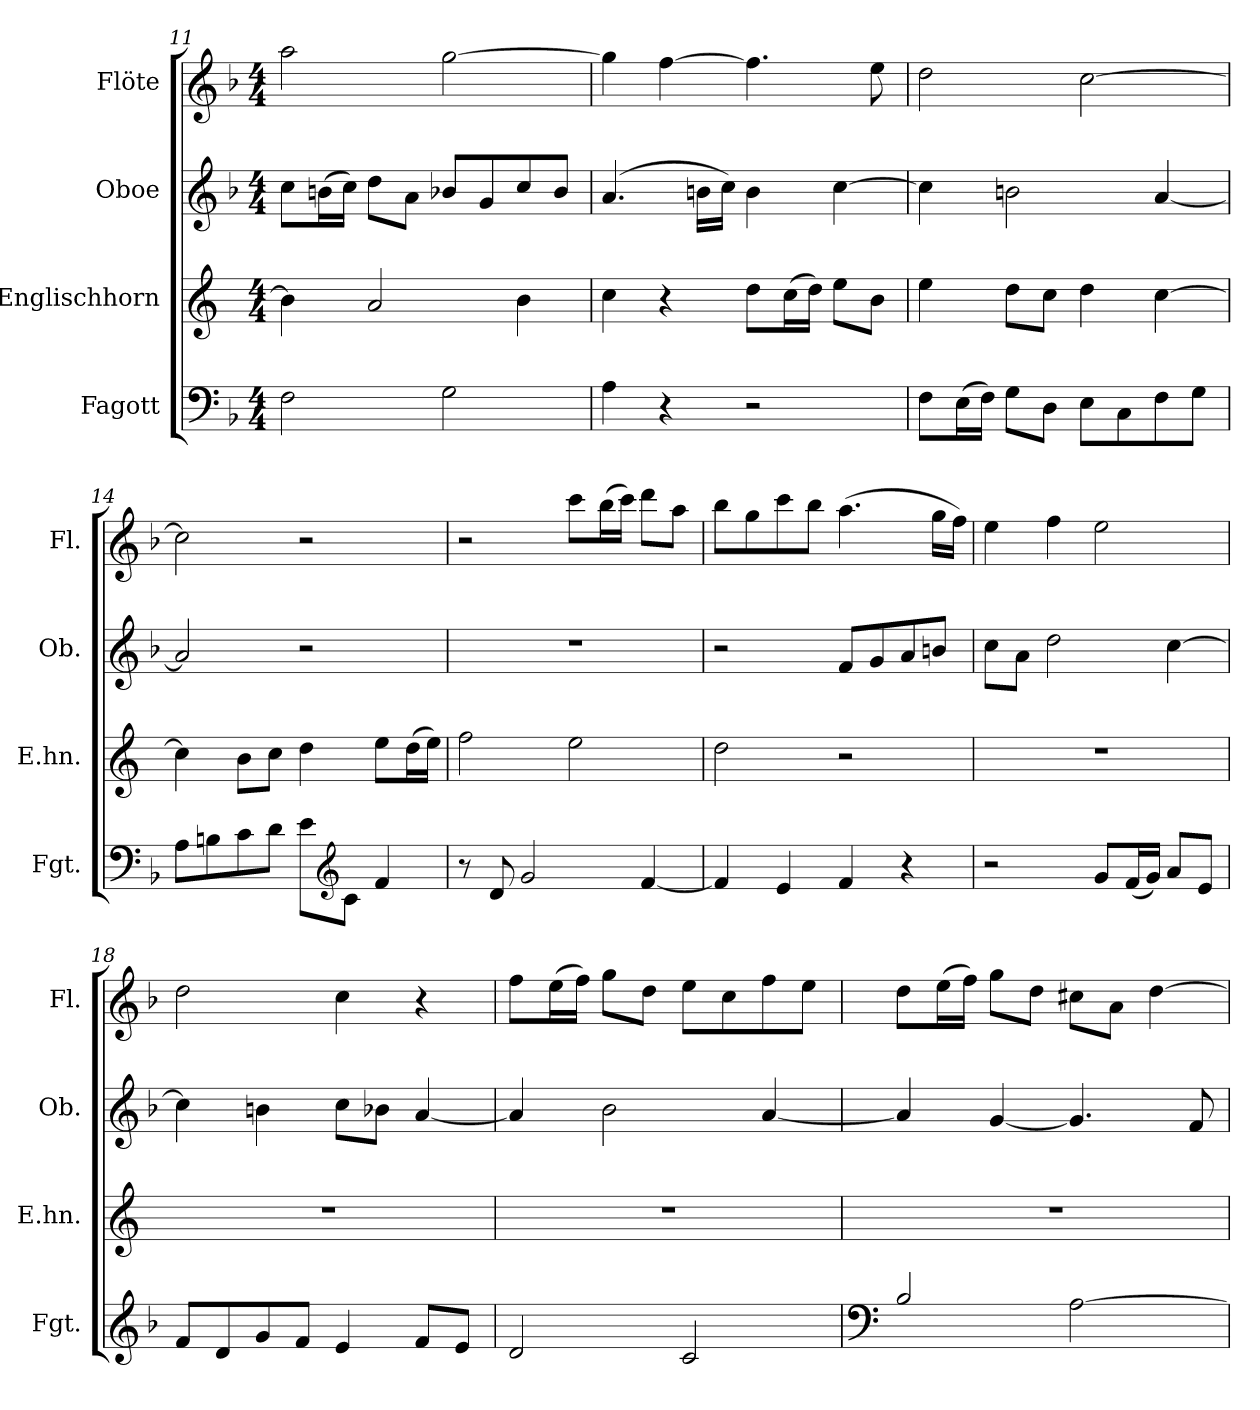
**kern	**kern	**kern	**kern
*part4	*part3	*part2	*part1
*staff4	*staff3	*staff2	*staff1
*I"Fagott	*I"Englischhorn	*I"Oboe	*I"Flöte
*I'Fgt.	*I'E.hn.	*I'Ob.	*I'Fl.
*clefF4	*clefG2	*clefG2	*clefG2
*	*ITrd4c7	*	*
*k[b-]	*k[b-]	*k[b-]	*k[b-]
*F:	*	*F:	*F:
*M4/4	*M4/4	*M4/4	*M4/4
=11	=11	=11	=11
2F\	4e\]	8cc\L	2aa\
.	.	(>16bn\L	.
.	.	16cc\JJ)	.
.	2d/	8dd\L	.
.	.	8a\J	.
2G\	.	8b-X/L	[2gg\
.	.	8g/	.
.	4e\	8cc/	.
.	.	8b-/J	.
=12	=12	=12	=12
4A\	4f\	(>4.a/	4gg\]
4r	4r	.	[4ff\
.	.	16bn\LL	.
.	.	16cc\JJ)	.
2r	8g\L	4b\	4.ff\]
.	(>16f\L	.	.
.	16g\JJ)	.	.
.	8a\L	[4cc\	.
.	8e\J	.	8ee\
!!LO:LB:g=z
=13	=13	=13	=13
8F\L	4a\	4cc\]	2dd\
(>16E\L	.	.	.
16F\JJ)	.	.	.
8G\L	8g\L	2bn\	.
8D\J	8f\J	.	.
8E\L	4g\	.	[2cc\
8C\	.	.	.
8F\	[4f\	[4a/	.
8G\J	.	.	.
=14	=14	=14	=14
8A\L	4f\]	2a/]	2cc\]
8Bn\	.	.	.
8c\	8e\L	.	.
8d\J	8f\J	.	.
8e\L	4g\	2r	2r
*clefG2	*	*	*
8c\J	.	.	.
4f/	8a\L	.	.
.	(>16g\L	.	.
.	16a\JJ)	.	.
=15	=15	=15	=15
8r	2b-\	1r	2r
8d/	.	.	.
2g/	.	.	.
.	2a\	.	8ccc\L
.	.	.	(>16bb-\L
.	.	.	16ccc\JJ)
[4f/	.	.	8ddd\L
.	.	.	8aa\J
=16	=16	=16	=16
4f/]	2g\	2r	8bb-\L
.	.	.	8gg\
4e/	.	.	8ccc\
.	.	.	8bb-\J
4f/	2r	8f/L	(>4.aa\
.	.	8g/	.
4r	.	8a/	.
.	.	8bn/J	16gg\LL
.	.	.	16ff\JJ)
!!LO:PB:g=z
=17	=17	=17	=17
2r	1r	8cc\L	4ee\
.	.	8a\J	.
.	.	2dd\	4ff\
8g/L	.	.	2ee\
(<16f/L	.	.	.
16g/JJ)	.	.	.
8a/L	.	[4cc\	.
8e/J	.	.	.
=18	=18	=18	=18
8f/L	1r	4cc\]	2dd\
8d/	.	.	.
8g/	.	4bn\	.
8f/J	.	.	.
4e/	.	8cc\L	4cc\
.	.	8b-X\J	.
8f/L	.	[4a/	4r
8e/J	.	.	.
=19	=19	=19	=19
2d/	1r	4a/]	8ff\L
.	.	.	(>16ee\L
.	.	.	16ff\JJ)
.	.	2b-\	8gg\L
.	.	.	8dd\J
2c/	.	.	8ee\L
.	.	.	8cc\
.	.	[4a/	8ff\
.	.	.	8ee\J
=20	=20	=20	=20
*clefF4	*	*	*
2B-/	1r	4a/]	8dd\L
.	.	.	(>16ee\L
.	.	.	16ff\JJ)
.	.	[4g/	8gg\L
.	.	.	8dd\J
[2A\	.	4.g/]	8cc#X\L
.	.	.	8a\J
.	.	.	[4dd\
.	.	8f/	.
=	=	=	=
*-	*-	*-	*-
